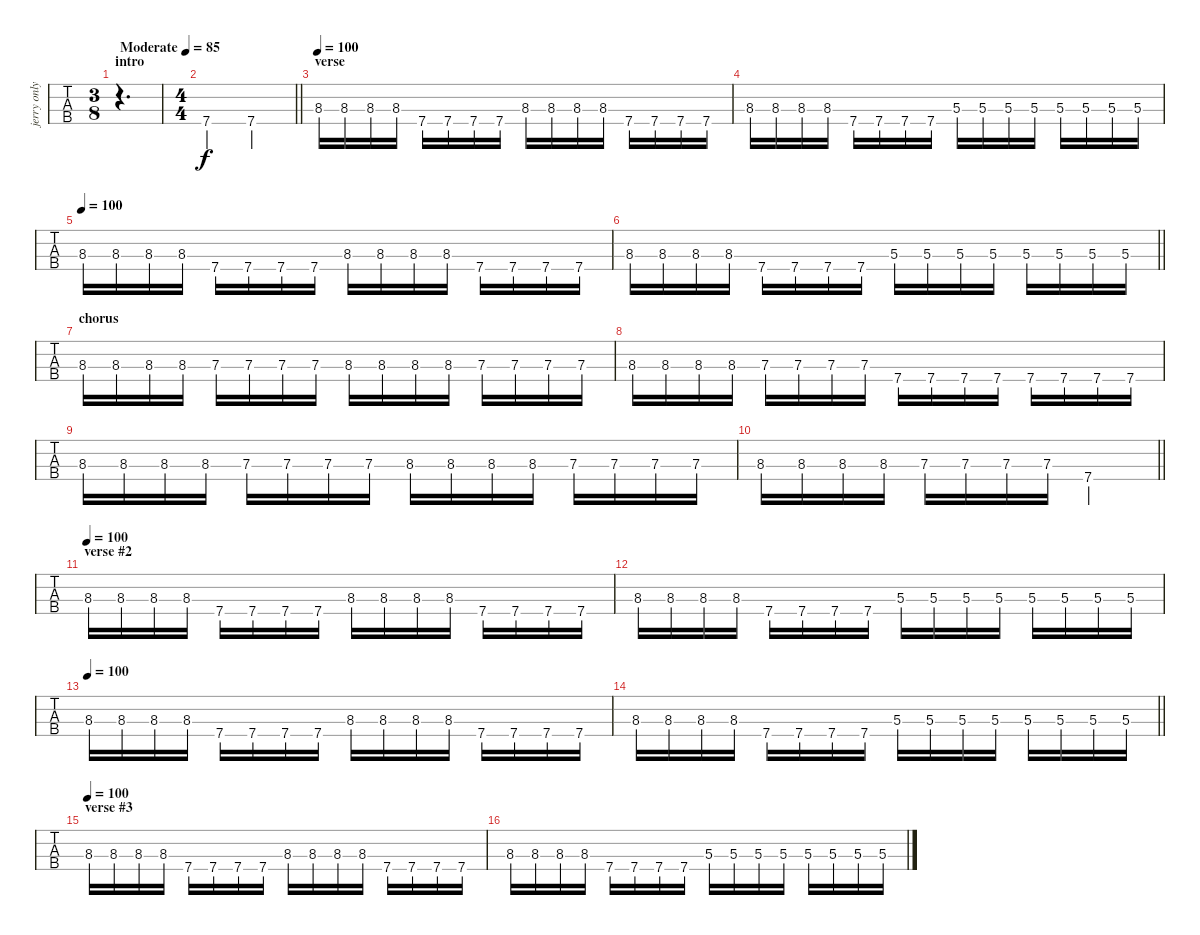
\track ("jerry only: bass " "jerry only") {instrument electricbassfinger}
\staff {tabs}
\tuning (G2 D2 A1 E1) {hide}
\ts (3 8)
\section ("" "intro")
\tempo (85 "Moderate")
\clef f4
\ks c
r.4{d dy f instrument electricbassfinger} |
\ts (4 4)
\barLineRight lightlight
7.4.2 7.4.2 |
\section ("" "verse")
\tempo 100
8.3.16 8.3.16 8.3.16 8.3.16 7.4.16 7.4.16 7.4.16 7.4.16 8.3.16 8.3.16 8.3.16 8.3.16 7.4.16 7.4.16 7.4.16 7.4.16 |
8.3.16 8.3.16 8.3.16 8.3.16 7.4.16 7.4.16 7.4.16 7.4.16 5.3.16 5.3.16 5.3.16 5.3.16 5.3.16 5.3.16 5.3.16 5.3.16 |
\tempo 100
8.3.16 8.3.16 8.3.16 8.3.16 7.4.16 7.4.16 7.4.16 7.4.16 8.3.16 8.3.16 8.3.16 8.3.16 7.4.16 7.4.16 7.4.16 7.4.16 |
\barLineRight lightlight
8.3.16 8.3.16 8.3.16 8.3.16 7.4.16 7.4.16 7.4.16 7.4.16 5.3.16 5.3.16 5.3.16 5.3.16 5.3.16 5.3.16 5.3.16 5.3.16 |
\section ("" "chorus")
8.3.16 8.3.16 8.3.16 8.3.16 7.3.16 7.3.16 7.3.16 7.3.16 8.3.16 8.3.16 8.3.16 8.3.16 7.3.16 7.3.16 7.3.16 7.3.16 |
8.3.16 8.3.16 8.3.16 8.3.16 7.3.16 7.3.16 7.3.16 7.3.16 7.4.16 7.4.16 7.4.16 7.4.16 7.4.16 7.4.16 7.4.16 7.4.16 |
8.3.16 8.3.16 8.3.16 8.3.16 7.3.16 7.3.16 7.3.16 7.3.16 8.3.16 8.3.16 8.3.16 8.3.16 7.3.16 7.3.16 7.3.16 7.3.16 |
\barLineRight lightlight
8.3.16 8.3.16 8.3.16 8.3.16 7.3.16 7.3.16 7.3.16 7.3.16 7.4.2 |
\section ("" "verse #2")
\tempo 100
8.3.16 8.3.16 8.3.16 8.3.16 7.4.16 7.4.16 7.4.16 7.4.16 8.3.16 8.3.16 8.3.16 8.3.16 7.4.16 7.4.16 7.4.16 7.4.16 |
8.3.16 8.3.16 8.3.16 8.3.16 7.4.16 7.4.16 7.4.16 7.4.16 5.3.16 5.3.16 5.3.16 5.3.16 5.3.16 5.3.16 5.3.16 5.3.16 |
\tempo 100
8.3.16 8.3.16 8.3.16 8.3.16 7.4.16 7.4.16 7.4.16 7.4.16 8.3.16 8.3.16 8.3.16 8.3.16 7.4.16 7.4.16 7.4.16 7.4.16 |
\barLineRight lightlight
8.3.16 8.3.16 8.3.16 8.3.16 7.4.16 7.4.16 7.4.16 7.4.16 5.3.16 5.3.16 5.3.16 5.3.16 5.3.16 5.3.16 5.3.16 5.3.16 |
\section ("" "verse #3")
\tempo 100
8.3.16 8.3.16 8.3.16 8.3.16 7.4.16 7.4.16 7.4.16 7.4.16 8.3.16 8.3.16 8.3.16 8.3.16 7.4.16 7.4.16 7.4.16 7.4.16 |
8.3.16 8.3.16 8.3.16 8.3.16 7.4.16 7.4.16 7.4.16 7.4.16 5.3.16 5.3.16 5.3.16 5.3.16 5.3.16 5.3.16 5.3.16 5.3.16
